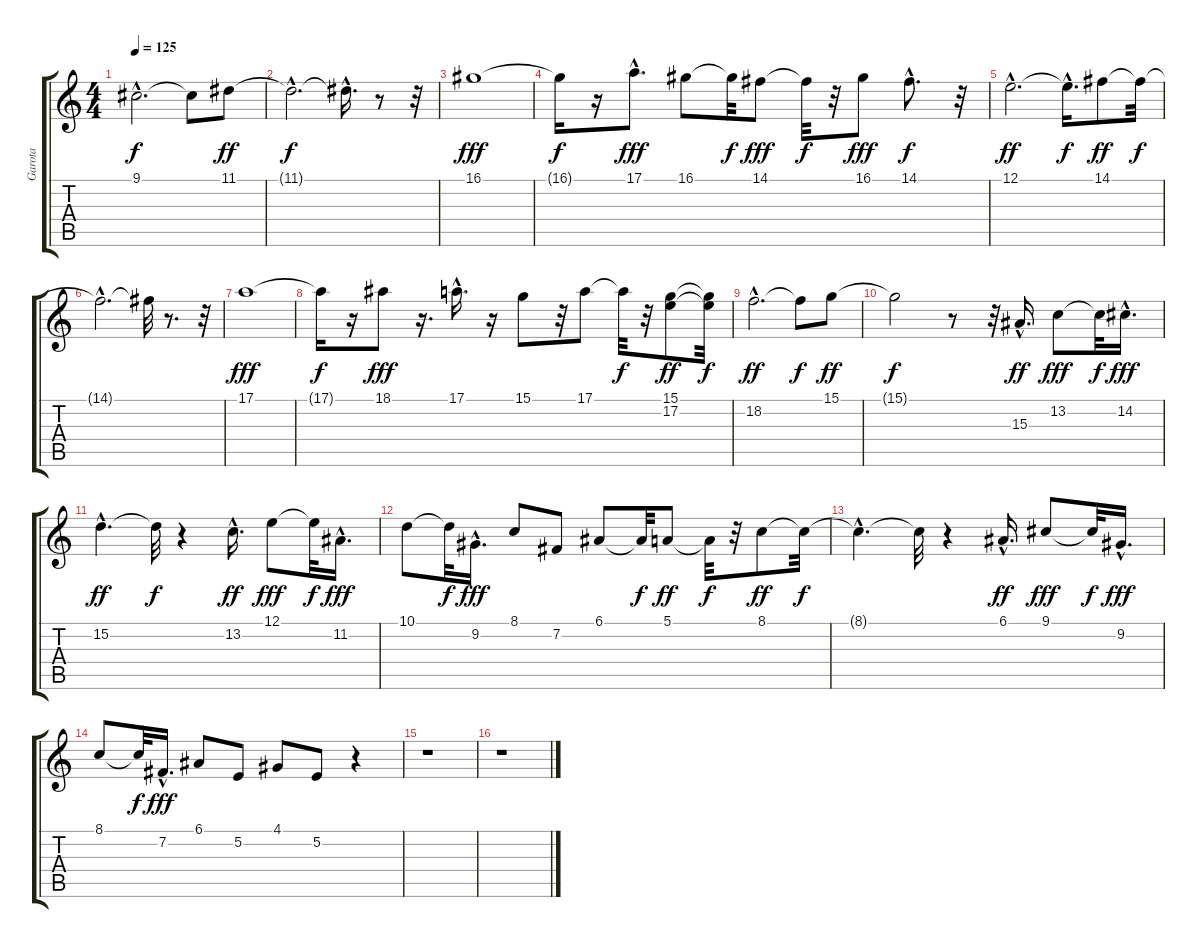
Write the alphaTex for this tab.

\track ("Garota" "Garota") {instrument piccolo}
\staff {score tabs}
\tuning (E4 B3 G3 D3 A2 E2) {hide}
\ts (4 4)
\tempo 125
\clef g2
\ks c
9.1{hac t}.2{d dy f} 9.1{t}.8 11.1.8{dy ff} |
11.1{hac t}.2{d dy f} 11.1{hac t}.16{d} r.8 r.32 |
16.1.1{dy fff} |
16.1{t}.16{dy f} r.16 17.1{hac}.8{d dy fff} 16.1.8 16.1{t}.32{dy f} 14.1.8{dy fff} 14.1{t}.32{dy f} r.32 16.1.8{dy fff} 14.1{hac}.8{d dy f} r.32 |
12.1{hac}.2{d dy ff} 12.1{hac t}.16{d dy f} 14.1.8{dy ff} 14.1{t}.32{dy f} |
14.1{hac t}.2{d} 14.1{t}.32 r.8{d} r.32 |
17.1.1{dy fff} |
17.1{t}.16{dy f} r.16 18.1.8{dy fff} r.16{d} 17.1{hac}.16{d} r.16 15.1.8 r.32 17.1.8 17.1{t}.32{dy f} r.32 (15.1 17.2).8{dy ff} (15.1{t} 17.2{t}).32{dy f} |
18.2{hac}.2{d dy ff} 18.2{t}.8{dy f} 15.1.8{dy ff} |
15.1{t}.2{dy f} r.8 r.32 15.3{hac}.16{d dy ff} 13.2.8{dy fff} 13.2{t}.32{dy f} 14.2{hac}.16{d dy fff} |
15.2{hac}.4{d dy ff} 15.2{t}.32{dy f} r.4 13.2{hac}.16{d dy ff} 12.1.8{dy fff} 12.1{t}.32{dy f} 11.2{hac}.16{d dy fff} |
10.1.8 10.1{t}.32{dy f} 9.2{hac}.16{d dy fff} 8.1.8 7.2.8 6.1.8 6.1{t}.32{dy f} 5.1.8{dy ff} 5.1{t}.32{dy f} r.32 8.1.8{dy ff} 8.1{t}.32{dy f} |
8.1{hac t}.4{d} 8.1{t}.32 r.4 6.1{hac}.16{d dy ff} 9.1.8{dy fff} 9.1{t}.32{dy f} 9.2{hac}.16{d dy fff} |
8.1.8 8.1{t}.32{dy f} 7.2{hac}.16{d dy fff} 6.1.8 5.2.8 4.1.8 5.2.8 r.4 |
r.1 |
r.1
